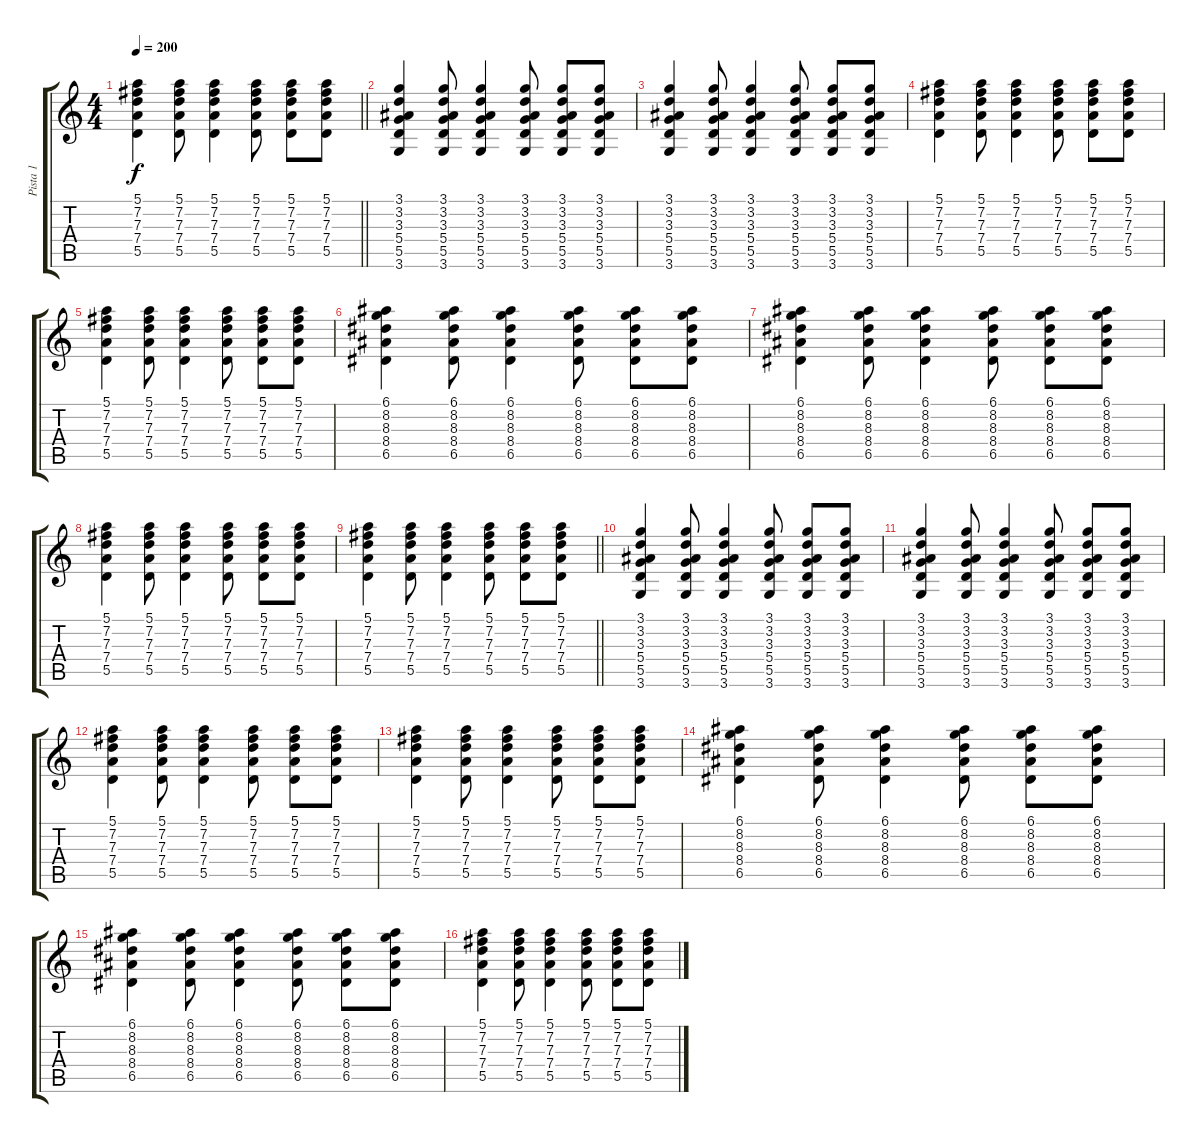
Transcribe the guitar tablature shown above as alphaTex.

\track ("Pista 1" "Pista 1") {mute instrument acousticguitarnylon}
\staff {score tabs}
\tuning (E4 B3 G3 D3 A2 E2) {hide}
\ts (4 4)
\tempo 200
\clef g2
\barLineRight lightlight
\ks c
(5.1 7.2 7.3 7.4 5.5).4{dy f} (5.1 7.2 7.3 7.4 5.5).8 (5.1 7.2 7.3 7.4 5.5).4 (5.1 7.2 7.3 7.4 5.5).8 (5.1 7.2 7.3 7.4 5.5).8 (5.1 7.2 7.3 7.4 5.5).8 |
\section ("" "")
(3.1 3.2 3.3 5.4 5.5 3.6).4 (3.1 3.2 3.3 5.4 5.5 3.6).8 (3.1 3.2 3.3 5.4 5.5 3.6).4 (3.1 3.2 3.3 5.4 5.5 3.6).8 (3.1 3.2 3.3 5.4 5.5 3.6).8 (3.1 3.2 3.3 5.4 5.5 3.6).8 |
(3.1 3.2 3.3 5.4 5.5 3.6).4 (3.1 3.2 3.3 5.4 5.5 3.6).8 (3.1 3.2 3.3 5.4 5.5 3.6).4 (3.1 3.2 3.3 5.4 5.5 3.6).8 (3.1 3.2 3.3 5.4 5.5 3.6).8 (3.1 3.2 3.3 5.4 5.5 3.6).8 |
(5.1 7.2 7.3 7.4 5.5).4 (5.1 7.2 7.3 7.4 5.5).8 (5.1 7.2 7.3 7.4 5.5).4 (5.1 7.2 7.3 7.4 5.5).8 (5.1 7.2 7.3 7.4 5.5).8 (5.1 7.2 7.3 7.4 5.5).8 |
(5.1 7.2 7.3 7.4 5.5).4 (5.1 7.2 7.3 7.4 5.5).8 (5.1 7.2 7.3 7.4 5.5).4 (5.1 7.2 7.3 7.4 5.5).8 (5.1 7.2 7.3 7.4 5.5).8 (5.1 7.2 7.3 7.4 5.5).8 |
(6.1 8.2 8.3 8.4 6.5).4 (6.1 8.2 8.3 8.4 6.5).8 (6.1 8.2 8.3 8.4 6.5).4 (6.1 8.2 8.3 8.4 6.5).8 (6.1 8.2 8.3 8.4 6.5).8 (6.1 8.2 8.3 8.4 6.5).8 |
(6.1 8.2 8.3 8.4 6.5).4 (6.1 8.2 8.3 8.4 6.5).8 (6.1 8.2 8.3 8.4 6.5).4 (6.1 8.2 8.3 8.4 6.5).8 (6.1 8.2 8.3 8.4 6.5).8 (6.1 8.2 8.3 8.4 6.5).8 |
(5.1 7.2 7.3 7.4 5.5).4 (5.1 7.2 7.3 7.4 5.5).8 (5.1 7.2 7.3 7.4 5.5).4 (5.1 7.2 7.3 7.4 5.5).8 (5.1 7.2 7.3 7.4 5.5).8 (5.1 7.2 7.3 7.4 5.5).8 |
\barLineRight lightlight
(5.1 7.2 7.3 7.4 5.5).4 (5.1 7.2 7.3 7.4 5.5).8 (5.1 7.2 7.3 7.4 5.5).4 (5.1 7.2 7.3 7.4 5.5).8 (5.1 7.2 7.3 7.4 5.5).8 (5.1 7.2 7.3 7.4 5.5).8 |
\section ("" "")
(3.1 3.2 3.3 5.4 5.5 3.6).4 (3.1 3.2 3.3 5.4 5.5 3.6).8 (3.1 3.2 3.3 5.4 5.5 3.6).4 (3.1 3.2 3.3 5.4 5.5 3.6).8 (3.1 3.2 3.3 5.4 5.5 3.6).8 (3.1 3.2 3.3 5.4 5.5 3.6).8 |
(3.1 3.2 3.3 5.4 5.5 3.6).4 (3.1 3.2 3.3 5.4 5.5 3.6).8 (3.1 3.2 3.3 5.4 5.5 3.6).4 (3.1 3.2 3.3 5.4 5.5 3.6).8 (3.1 3.2 3.3 5.4 5.5 3.6).8 (3.1 3.2 3.3 5.4 5.5 3.6).8 |
(5.1 7.2 7.3 7.4 5.5).4 (5.1 7.2 7.3 7.4 5.5).8 (5.1 7.2 7.3 7.4 5.5).4 (5.1 7.2 7.3 7.4 5.5).8 (5.1 7.2 7.3 7.4 5.5).8 (5.1 7.2 7.3 7.4 5.5).8 |
(5.1 7.2 7.3 7.4 5.5).4 (5.1 7.2 7.3 7.4 5.5).8 (5.1 7.2 7.3 7.4 5.5).4 (5.1 7.2 7.3 7.4 5.5).8 (5.1 7.2 7.3 7.4 5.5).8 (5.1 7.2 7.3 7.4 5.5).8 |
(6.1 8.2 8.3 8.4 6.5).4 (6.1 8.2 8.3 8.4 6.5).8 (6.1 8.2 8.3 8.4 6.5).4 (6.1 8.2 8.3 8.4 6.5).8 (6.1 8.2 8.3 8.4 6.5).8 (6.1 8.2 8.3 8.4 6.5).8 |
(6.1 8.2 8.3 8.4 6.5).4 (6.1 8.2 8.3 8.4 6.5).8 (6.1 8.2 8.3 8.4 6.5).4 (6.1 8.2 8.3 8.4 6.5).8 (6.1 8.2 8.3 8.4 6.5).8 (6.1 8.2 8.3 8.4 6.5).8 |
(5.1 7.2 7.3 7.4 5.5).4 (5.1 7.2 7.3 7.4 5.5).8 (5.1 7.2 7.3 7.4 5.5).4 (5.1 7.2 7.3 7.4 5.5).8 (5.1 7.2 7.3 7.4 5.5).8 (5.1 7.2 7.3 7.4 5.5).8
